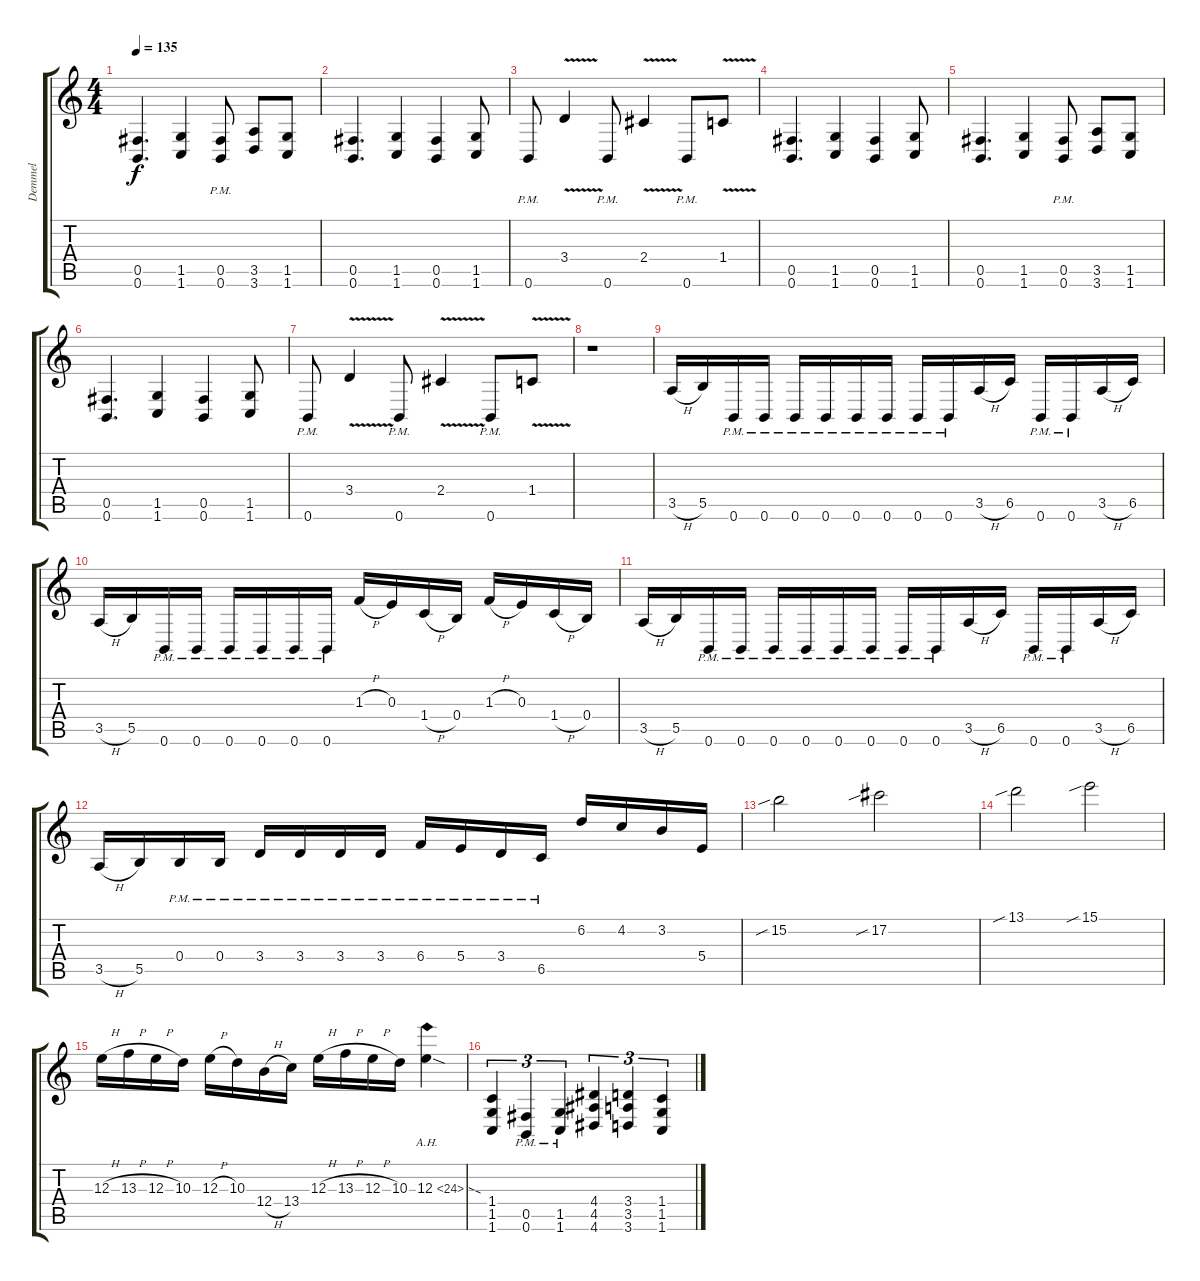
\track ("Demmel" "Demmel") {instrument distortionguitar}
\staff {score tabs}
\tuning (Db4 Ab3 E3 B2 Gb2 B1) {hide}
\ts (4 4)
\tempo 135
\clef g2
\ks c
(0.5 0.6).4{d dy f} (1.5 1.6).4 (0.5{pm} 0.6{pm}).8 (3.5 3.6).8 (1.5 1.6).8 |
(0.5 0.6).4{d} (1.5 1.6).4 (0.5 0.6).4 (1.5 1.6).8 |
0.6{pm}.8 3.4{v}.4 0.6{pm}.8 2.4{v}.4 0.6{pm}.8 1.4{v}.8 |
(0.5 0.6).4{d} (1.5 1.6).4 (0.5 0.6).4 (1.5 1.6).8 |
(0.5 0.6).4{d} (1.5 1.6).4 (0.5{pm} 0.6{pm}).8 (3.5 3.6).8 (1.5 1.6).8 |
(0.5 0.6).4{d} (1.5 1.6).4 (0.5 0.6).4 (1.5 1.6).8 |
0.6{pm}.8 3.4{v}.4 0.6{pm}.8 2.4{v}.4 0.6{pm}.8 1.4{v}.8 |
r.1 |
3.5{h}.16 5.5.16 0.6{pm}.16 0.6{pm}.16 0.6{pm}.16 0.6{pm}.16 0.6{pm}.16 0.6{pm}.16 0.6{pm}.16 0.6{pm}.16 3.5{h}.16 6.5.16 0.6{pm}.16 0.6{pm}.16 3.5{h}.16 6.5.16 |
3.5{h}.16 5.5.16 0.6{pm}.16 0.6{pm}.16 0.6{pm}.16 0.6{pm}.16 0.6{pm}.16 0.6{pm}.16 1.3{h}.16 0.3.16 1.4{h}.16 0.4.16 1.3{h}.16 0.3.16 1.4{h}.16 0.4.16 |
3.5{h}.16 5.5.16 0.6{pm}.16 0.6{pm}.16 0.6{pm}.16 0.6{pm}.16 0.6{pm}.16 0.6{pm}.16 0.6{pm}.16 0.6{pm}.16 3.5{h}.16 6.5.16 0.6{pm}.16 0.6{pm}.16 3.5{h}.16 6.5.16 |
3.5{h}.16 5.5.16 0.4{pm}.16 0.4{pm}.16 3.4{pm}.16 3.4{pm}.16 3.4{pm}.16 3.4{pm}.16 6.4{pm}.16 5.4{pm}.16 3.4{pm}.16 6.5{pm}.16 6.2.16 4.2.16 3.2.16 5.4.16 |
15.2{sib}.2 17.2{sib}.2 |
13.1{sib}.2 15.1{sib}.2 |
12.3{h}.16 13.3{h}.16 12.3{h}.16 10.3.16 12.3{h}.16 10.3.16 12.4{h}.16 13.4.16 12.3{h}.16 13.3{h}.16 12.3{h}.16 10.3.16 12.3{ah 12 sod}.4 |
(1.4 1.5 1.6).4{tu (3 2)} (0.5{pm} 0.6{pm}).4{tu (3 2)} (1.5{pm} 1.6{pm}).4{tu (3 2)} (4.4 4.5 4.6).4{tu (3 2)} (3.4 3.5 3.6).4{tu (3 2)} (1.4 1.5 1.6).4{tu (3 2)}
